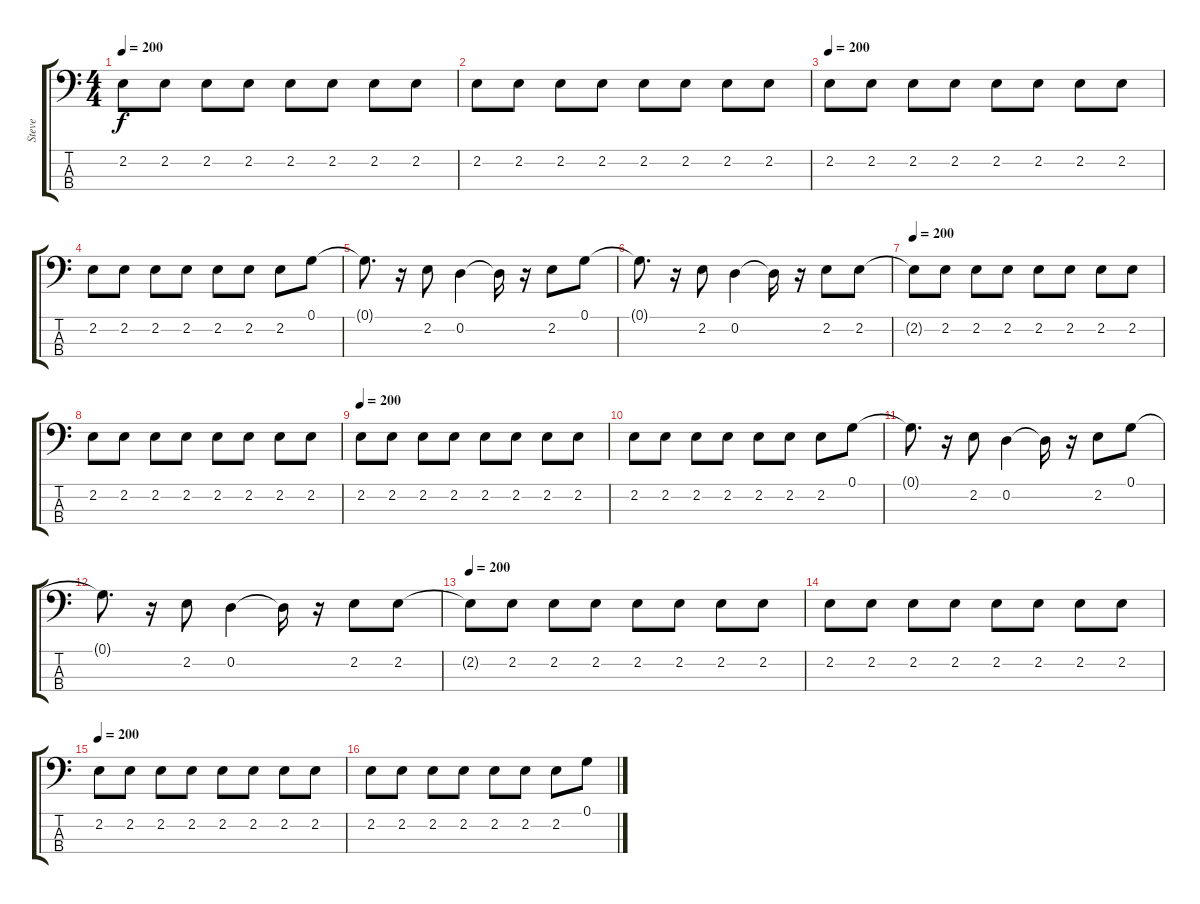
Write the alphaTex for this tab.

\track ("Steve" "Steve") {instrument electricbassfinger}
\staff {score tabs}
\tuning (G2 D2 A1 E1) {hide}
\ts (4 4)
\tempo 200
\clef f4
\ks c
2.2.8{dy f} 2.2.8 2.2.8 2.2.8 2.2.8 2.2.8 2.2.8 2.2.8 |
2.2.8 2.2.8 2.2.8 2.2.8 2.2.8 2.2.8 2.2.8 2.2.8 |
\tempo 200
2.2.8 2.2.8 2.2.8 2.2.8 2.2.8 2.2.8 2.2.8 2.2.8 |
2.2.8 2.2.8 2.2.8 2.2.8 2.2.8 2.2.8 2.2.8 0.1.8 |
0.1{t}.8{d} r.16 2.2.8 0.2.4 0.2{t}.16 r.16 2.2.8 0.1.8 |
0.1{t}.8{d} r.16 2.2.8 0.2.4 0.2{t}.16 r.16 2.2.8 2.2.8 |
\tempo 200
2.2{t}.8 2.2.8 2.2.8 2.2.8 2.2.8 2.2.8 2.2.8 2.2.8 |
2.2.8 2.2.8 2.2.8 2.2.8 2.2.8 2.2.8 2.2.8 2.2.8 |
\tempo 200
2.2.8 2.2.8 2.2.8 2.2.8 2.2.8 2.2.8 2.2.8 2.2.8 |
2.2.8 2.2.8 2.2.8 2.2.8 2.2.8 2.2.8 2.2.8 0.1.8 |
0.1{t}.8{d} r.16 2.2.8 0.2.4 0.2{t}.16 r.16 2.2.8 0.1.8 |
0.1{t}.8{d} r.16 2.2.8 0.2.4 0.2{t}.16 r.16 2.2.8 2.2.8 |
\tempo 200
2.2{t}.8 2.2.8 2.2.8 2.2.8 2.2.8 2.2.8 2.2.8 2.2.8 |
2.2.8 2.2.8 2.2.8 2.2.8 2.2.8 2.2.8 2.2.8 2.2.8 |
\tempo 200
2.2.8 2.2.8 2.2.8 2.2.8 2.2.8 2.2.8 2.2.8 2.2.8 |
2.2.8 2.2.8 2.2.8 2.2.8 2.2.8 2.2.8 2.2.8 0.1.8
